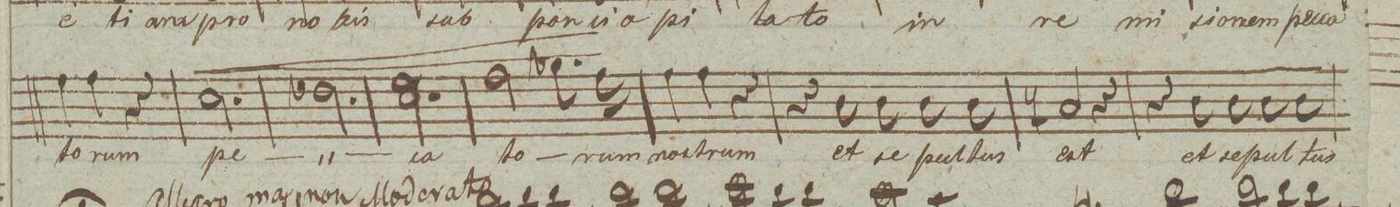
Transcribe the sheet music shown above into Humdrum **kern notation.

**kern	**text	**dynam
*I"Alto.	*	*
*clefC3	*	*
*k[b-]	*	*
*met(c|)	*	*
*M3/4	*	*
4g\	-to-	.
4g\	-rum	.
4r	.	.
=109	=109	=109
2.d\	pe-	<
=110	=110	=110
2.e-X\	.	.
=111	=111	=111
2.f\ 2.d\	-ca-	.
=112	=112	=112
(2g\	-to-	.
8.a-X\)	.	.
16g\	-rum	.
=113	=113	=113
4g\	nos-	.
4g\	-trum	.
4r	.	[
=114	=114	=114
4r	.	.
8c\	et	.
8c\	se-	.
8c\	-pul-	.
8c\	-tus	.
=115	=115	=115
2Bn/	est	.
4r	.	.
=116	=116	=116
4r	.	.
8c\	et	.
8c\	se-	.
8c\	-pul-	.
8c\	-tus	.
=117	=117	=117
*-	*-	*-
